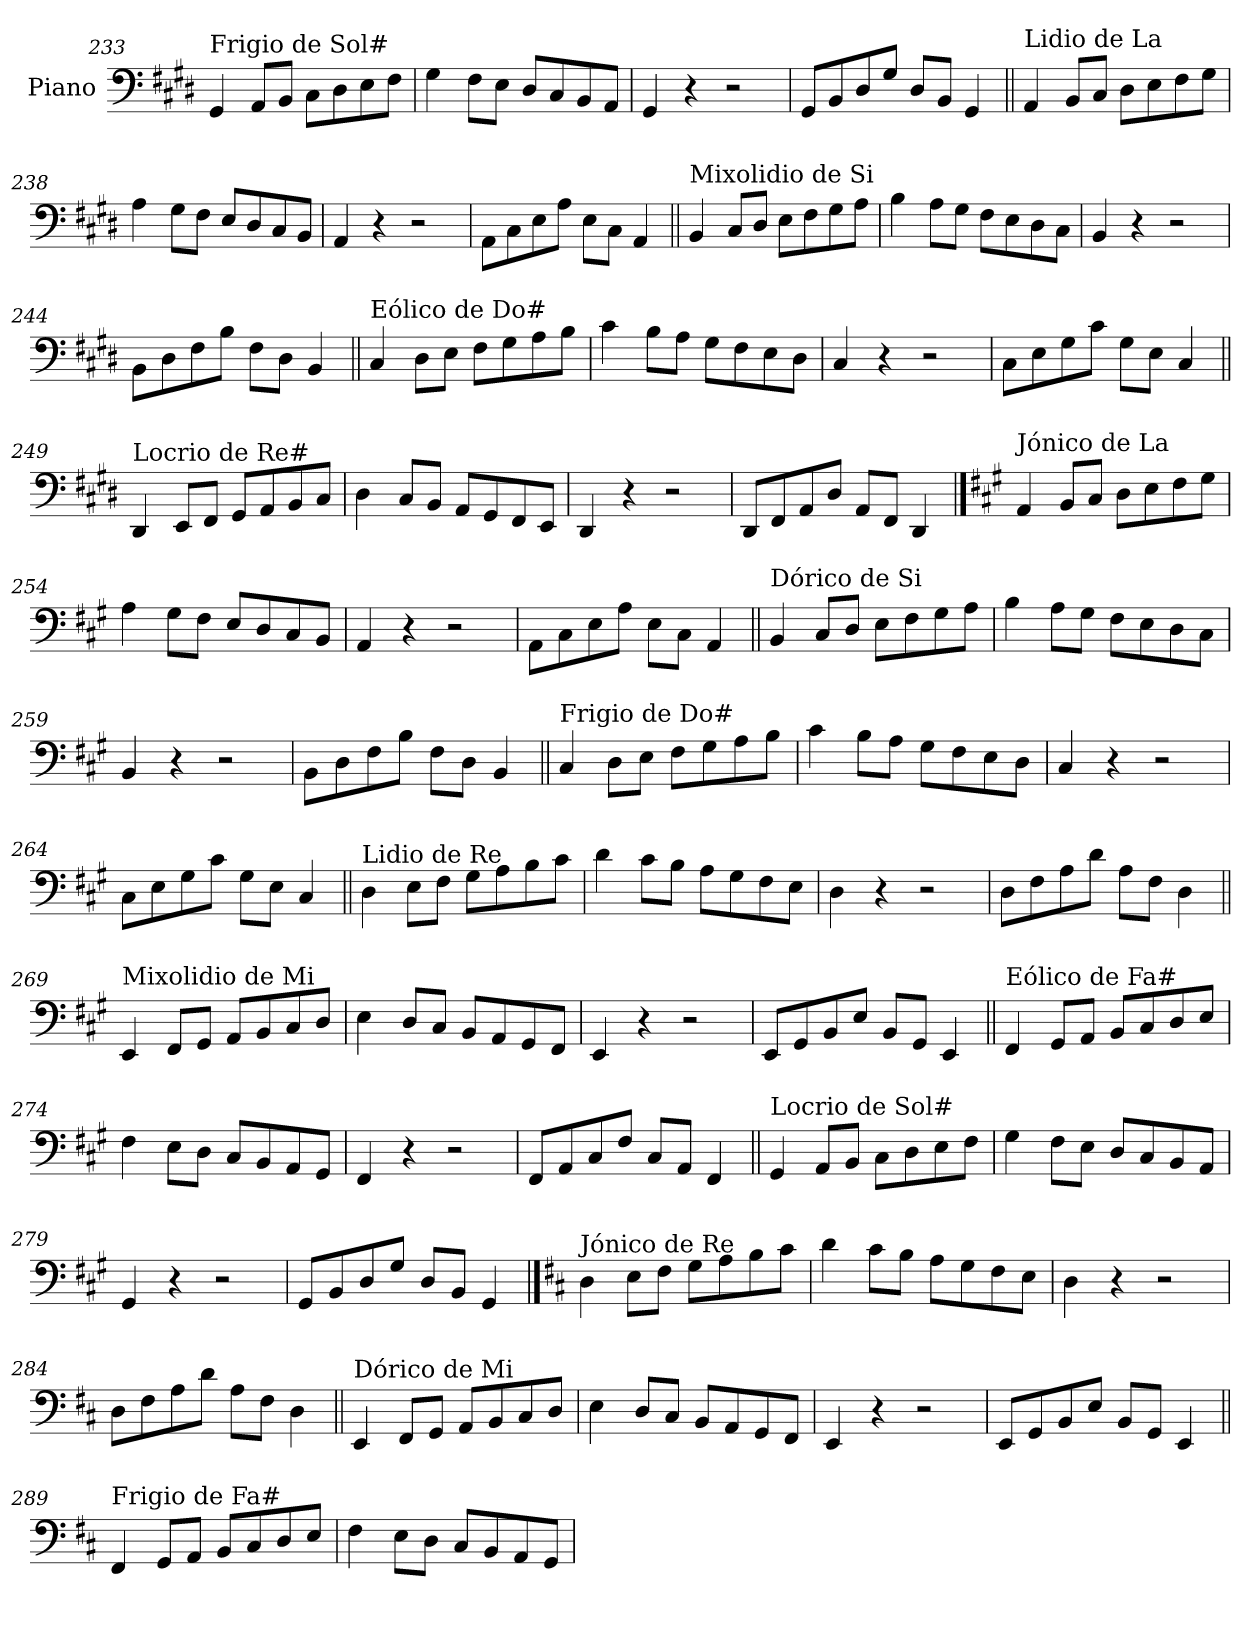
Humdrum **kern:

**kern
*part1
*staff1
*I"Piano
*I'Pno.
!!LO:LB:g=z
*clefF4
*k[f#c#g#d#]
=233
!LO:TX:a:t=Frigio de Sol#
4GG#/
8AA/L
8BB/J
8C#\L
8D#\
8E\
8F#\J
=234
4G#\
8F#\L
8E\J
8D#/L
8C#/
8BB/
8AA/J
=235
4GG#/
4r
2r
=236
8GG#/L
8BB/
8D#/
8G#/J
8D#/L
8BB/J
4GG#/
!!LO:LB:g=z
=237||
!LO:TX:a:t=Lidio de La
4AA/
8BB/L
8C#/J
8D#\L
8E\
8F#\
8G#\J
=238
4A\
8G#\L
8F#\J
8E/L
8D#/
8C#/
8BB/J
=239
4AA/
4r
2r
=240
8AA\L
8C#\
8E\
8A\J
8E\L
8C#\J
4AA/
!!LO:LB:g=z
=241||
!LO:TX:a:t=Mixolidio de Si
4BB/
8C#/L
8D#/J
8E\L
8F#\
8G#\
8A\J
=242
4B\
8A\L
8G#\J
8F#\L
8E\
8D#\
8C#\J
=243
4BB/
4r
2r
=244
8BB\L
8D#\
8F#\
8B\J
8F#\L
8D#\J
4BB/
!!LO:LB:g=z
=245||
!LO:TX:a:t=Eólico de Do#
4C#/
8D#\L
8E\J
8F#\L
8G#\
8A\
8B\J
=246
4c#\
8B\L
8A\J
8G#\L
8F#\
8E\
8D#\J
=247
4C#/
4r
2r
=248
8C#\L
8E\
8G#\
8c#\J
8G#\L
8E\J
4C#/
!!LO:LB:g=z
=249||
!LO:TX:a:t=Locrio de Re#
4DD#/
8EE/L
8FF#/J
8GG#/L
8AA/
8BB/
8C#/J
=250
4D#\
8C#/L
8BB/J
8AA/L
8GG#/
8FF#/
8EE/J
=251
4DD#/
4r
2r
=252
8DD#/L
8FF#/
8AA/
8D#/J
8AA/L
8FF#/J
4DD#/
!!LO:PB:g=z
==253
*k[f#c#g#]
!LO:TX:a:t=Jónico de La
4AA/
8BB/L
8C#/J
8D\L
8E\
8F#\
8G#\J
=254
4A\
8G#\L
8F#\J
8E/L
8D/
8C#/
8BB/J
=255
4AA/
4r
2r
=256
8AA\L
8C#\
8E\
8A\J
8E\L
8C#\J
4AA/
!!LO:LB:g=z
=257||
!LO:TX:a:t=Dórico de Si
4BB/
8C#/L
8D/J
8E\L
8F#\
8G#\
8A\J
=258
4B\
8A\L
8G#\J
8F#\L
8E\
8D\
8C#\J
=259
4BB/
4r
2r
=260
8BB\L
8D\
8F#\
8B\J
8F#\L
8D\J
4BB/
!!LO:LB:g=z
=261||
!LO:TX:a:t=Frigio de Do#
4C#/
8D\L
8E\J
8F#\L
8G#\
8A\
8B\J
=262
4c#\
8B\L
8A\J
8G#\L
8F#\
8E\
8D\J
=263
4C#/
4r
2r
=264
8C#\L
8E\
8G#\
8c#\J
8G#\L
8E\J
4C#/
!!LO:LB:g=z
=265||
!LO:TX:a:t=Lidio de Re
4D\
8E\L
8F#\J
8G#\L
8A\
8B\
8c#\J
=266
4d\
8c#\L
8B\J
8A\L
8G#\
8F#\
8E\J
=267
4D\
4r
2r
=268
8D\L
8F#\
8A\
8d\J
8A\L
8F#\J
4D\
!!LO:LB:g=z
=269||
!LO:TX:a:t=Mixolidio de Mi
4EE/
8FF#/L
8GG#/J
8AA/L
8BB/
8C#/
8D/J
=270
4E\
8D/L
8C#/J
8BB/L
8AA/
8GG#/
8FF#/J
=271
4EE/
4r
2r
=272
8EE/L
8GG#/
8BB/
8E/J
8BB/L
8GG#/J
4EE/
!!LO:LB:g=z
=273||
!LO:TX:a:t=Eólico de Fa#
4FF#/
8GG#/L
8AA/J
8BB/L
8C#/
8D/
8E/J
=274
4F#\
8E\L
8D\J
8C#/L
8BB/
8AA/
8GG#/J
=275
4FF#/
4r
2r
=276
8FF#/L
8AA/
8C#/
8F#/J
8C#/L
8AA/J
4FF#/
!!LO:LB:g=z
=277||
!LO:TX:a:t=Locrio de Sol#
4GG#/
8AA/L
8BB/J
8C#\L
8D\
8E\
8F#\J
=278
4G#\
8F#\L
8E\J
8D/L
8C#/
8BB/
8AA/J
=279
4GG#/
4r
2r
=280
8GG#/L
8BB/
8D/
8G#/J
8D/L
8BB/J
4GG#/
!!LO:PB:g=z
==281
*k[f#c#]
!LO:TX:a:t=Jónico de Re
4D\
8E\L
8F#\J
8G\L
8A\
8B\
8c#\J
=282
4d\
8c#\L
8B\J
8A\L
8G\
8F#\
8E\J
=283
4D\
4r
2r
=284
8D\L
8F#\
8A\
8d\J
8A\L
8F#\J
4D\
!!LO:LB:g=z
=285||
!LO:TX:a:t=Dórico de Mi
4EE/
8FF#/L
8GG/J
8AA/L
8BB/
8C#/
8D/J
=286
4E\
8D/L
8C#/J
8BB/L
8AA/
8GG/
8FF#/J
=287
4EE/
4r
2r
=288
8EE/L
8GG/
8BB/
8E/J
8BB/L
8GG/J
4EE/
!!LO:LB:g=z
=289||
!LO:TX:a:t=Frigio de Fa#
4FF#/
8GG/L
8AA/J
8BB/L
8C#/
8D/
8E/J
=290
4F#\
8E\L
8D\J
8C#/L
8BB/
8AA/
8GG/J
=
*-
